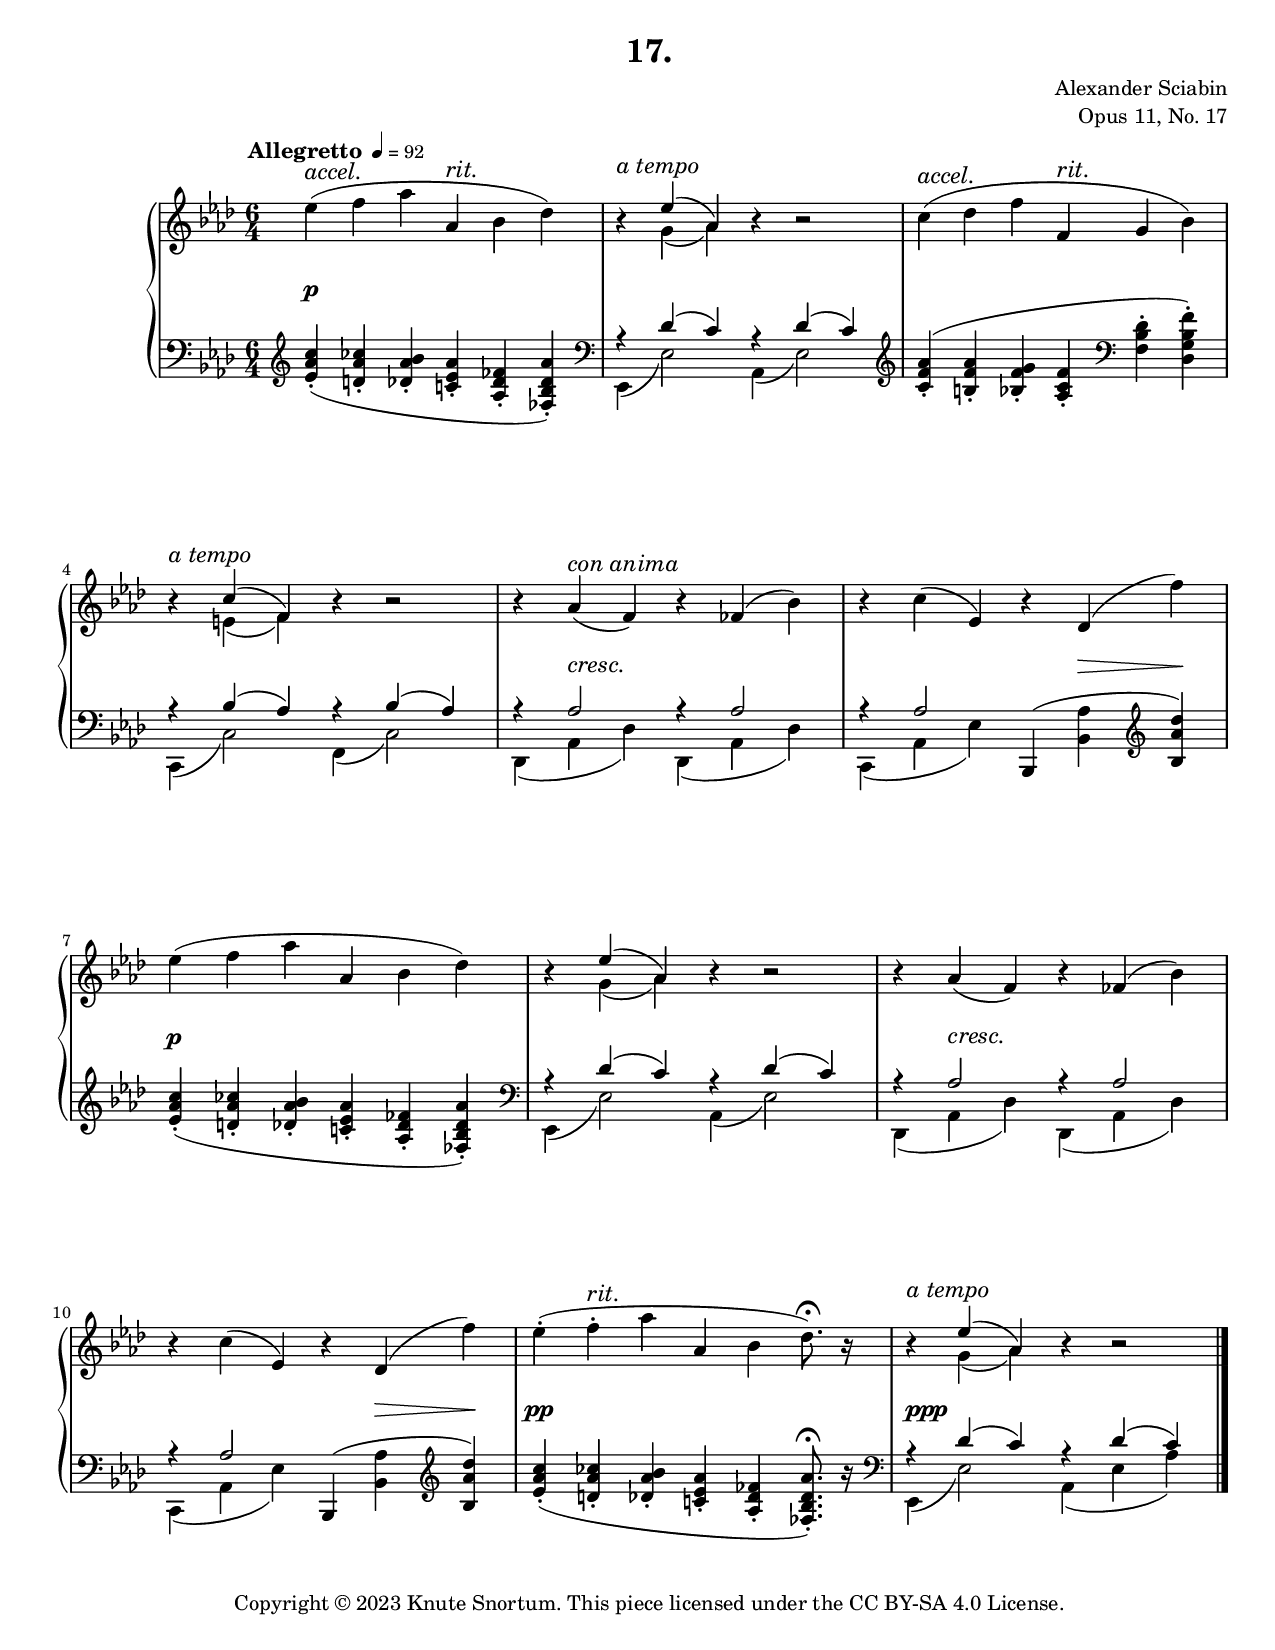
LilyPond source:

\version "2.24.0"

\include "includes/header-paper.ily"
%...+....1....+....2....+....3....+....4....+....5....+....6....+....7....+....

\version "2.24.0"
\language "english"

\include "global-variables.ily"
%%%%%%%%%%%%%%%%%%%%%%%%%%%%%%
%%% Force the initial clef %%%
%%%%%%%%%%%%%%%%%%%%%%%%%%%%%%

% Append markup in the text property to the grob
#(define (append-markup grob old-stencil)
  (ly:stencil-combine-at-edge
    old-stencil X RIGHT (ly:text-interface::print grob)))

trebleToBass = {
  \clef bass
  % Fake staff clef appearance
  \once \override Staff.Clef.glyph-name = #"clefs.G"
  \once \override Staff.Clef.Y-offset = #-1
  % Make sure any key signatures will printed with respect to
  % correct middle c position expected for treble clef
  \once \set Staff.middleCClefPosition = -6
  % Append change clef to the time signature
  \once \override Staff.TimeSignature.text = \markup {
    \hspace #1.2
    \raise #1
    \musicglyph "clefs.F_change"
  }
  \once \override Staff.TimeSignature.stencil = #(lambda (grob)
    (append-markup grob (ly:time-signature::print grob)))
}

bassToTreble = {
  \clef treble
  % Fake staff clef appearance
  \once \override Staff.Clef.glyph-name = #"clefs.F"
  \once \override Staff.Clef.Y-offset = #1
  % Make sure any key signatures will printed with respect to
  % correct middle c position expected for bass clef
  \once \set Staff.middleCClefPosition = 6
  % Append change clef to the time signature
  \once \override Staff.TimeSignature.text = \markup {
    \hspace #1.2
    \lower #1
    \musicglyph "clefs.G_change"
  }
  \once \override Staff.TimeSignature.stencil = #(lambda (grob)
    (append-markup grob (ly:time-signature::print grob)))
}


%% Music %%%

tempoMarkup = 
\markup {
  \large
  "Allegretto"
  \hspace #0.4
  \small {
    \raise #0.4
    \note { 4 } #UP 
    \normal-text
    "= 92"
  }
}

global = {
  \time 6/4
  \key af \major
  \accidentalStyle piano
}

rightHandUpper = \relative {
  ef''4(^\accel f af af,^\rit bf df) |
  r4^\aTempo \voiceOne ef( af,) \oneVoice r r2 |
  c4(^\accel df f f,^\rit g bf) |
  r4^\aTempo \voiceOne c( f,) \oneVoice r4 r2 |
  r4 af(^\conAnima f) r ff( bf) |
  r4 c( ef,) r df( f') |
  ef4( f af af, bf df) |
  r4 \voiceOne ef( af,) \oneVoice r r2 |
  
  \barNumberCheck 9
  r4 af( f) r ff( bf) |
  r4 c( ef,) r df( f') |
  ef4-.( f-.^\rit af af, bf df8.)\fermata r16 |
  r4^\aTempo \voiceOne ef( af,) \oneVoice r r2 |
  \bar "|."
}

rightHandLower = \relative {
  \voiceTwo 
  s1. |
  s4 g'( af) s2. |
  s1. |
  s4 e( f) s2. |
  s1. * 3 |
  s4 g( af) s2. |
  
  \barNumberCheck 9
  s1. * 3 |
  s4 g( af) s2. |
}

rightHand = {
  \global
  <<
    \new Voice \rightHandUpper
    \new Voice \rightHandLower
  >>
}

leftHandUpper = \relative {
  \voiceThree 
  s1. |
  \clef bass r4 df'( c) r df( c) |
  s1. |
  r4 bf( af) r bf( af) |
  r4 af2 r4 af2 |
  r4 af2 s2. |
  s1. |
  r4 df( c) r df( c) |
  
  \barNumberCheck 9
  r4 af2 r4 af2 |
  r4 af2 s2. |
  s1. |
  r4 df( c) r df( c) |
}

leftHandLower = \relative {
  \bassToTreble
  <ef' af c>4-.( <d af' cf>-. <df af' bf>-. <c ef af>-. <af df ff>-.
    <ff bf df af'>-.) |
  \clef bass \voiceFour ef,4( ef'2) af,4( ef'2) |
  \clef treble \oneVoice <c' f af>4-.( <b f' af>-. <bf f' g>-. <af c f>-.
    \clef bass <f bf df>-. <df g bf f'>-.) |
  \voiceFour c,4( c'2) f,4( c'2) |
  df,4( af' df) df,( af' df) |
  c,4( af' ef') \oneVoice bf,( <bf' af'> \clef treble <bf' af'df>) |
  <ef af c>4-.( <d af' cf>-. <df af' bf>-. <c ef af>-. <af df ff>-.
    <ff bf df af'>-.) |
  \clef bass \voiceFour ef,4( ef'2) af,4( ef'2) |
  
  \barNumberCheck 9
  df,4( af' df) df,( af' df) |
  c,4( af' ef') \oneVoice bf,( <bf' af'> \clef treble <bf' af'df>) |
  <ef af c>4-.( <d af' cf>-. <df af' bf>-. <c ef af>-. <af df ff>-.
    <ff bf df af'>8.-.)\fermata r16 |
  \clef bass \voiceFour ef,4( ef'2) af,4( ef' af) |
}

leftHand = {
  \global
  <<
    \new Voice \leftHandUpper
    \new Voice \leftHandLower
  >>
}

dynamics = {
  \override DynamicTextSpanner.style = #'none
  s1.\p |
  s1. * 3 |
  s4 s2\cresc s2. |
  s2. s4 s\> s\! |
  s1.\p |
  s1. |
  
  \barNumberCheck 9
  s4 s2\cresc s2. |
  s2. s4 s\> s\! |
  s1.\pp |
  s1.-\tweak X-offset 0 \ppp |
}

% MIDI only
pedal = {
  s4\sd s\su\sd s\su\sd s\su\sd s\su\sd s\su\sd |
  s2\su\sd s4\su s2\sd s4\su |
  s4\sd s\su\sd s\su\sd s\su\sd s\su\sd s\su\sd |
  s2\su\sd s4\su s2\sd s4\su |
  s2.\sd s\su\sd |
  s2.\su\sd s\su\sd |
  s4\su\sd s\su\sd s\su\sd s\su\sd s\su\sd s\su\sd |
  s2\su\sd s4\su s2\sd s4\su |
  
  \barNumberCheck 9
  s2.\sd s\su\sd |
  s2.\su\sd s\su\sd |
  s4\su\sd s\su\sd s\su\sd s\su\sd s\su\sd s8.\su\sd s16\su |
  s2\sd s4\su s2\sd s4\su |
}

tempi = {
  \textMark \markup \tempo-markup Allegretto #2 #0 92
  \set Score.tempoHideNote = ##t
  \tempo 4 = 112
  s4 \tempo 4 = 120 s \tempo 4 = 126 s \tempo 4 = 120 s \tempo 4 = 112 s 
    \tempo 4 = 104 s |
  \tempo 4 = 112 s1. |
  s4 \tempo 4 = 120 s \tempo 4 = 126 s \tempo 4 = 120 s \tempo 4 = 112 s 
    \tempo 4 = 104 s |
  \tempo 4 = 112 s1. |
  s1. * 2 |
  s4 \tempo 4 = 120 s \tempo 4 = 126 s \tempo 4 = 120 s \tempo 4 = 112 s 
    \tempo 4 = 104 s |
  \tempo 4 = 112 s1. |
  
  \barNumberCheck 9
  s1. * 2 |
  s4 \tempo 4 = 120 s \tempo 4 = 126 s \tempo 4 = 120 s \tempo 4 = 112 s 
    \tempo 4 = 60 s |
  \tempo 4 = 112 s1. |
}

forceBreaks = {
  s1. \noBreak
  s1. \noBreak
  s1. \break
  s1. \noBreak
  s1. \noBreak
  s1. \break
  s1. \noBreak
  s1. \noBreak
  s1. \break
  s1. \noBreak
  s1. \noBreak
  s1. 
}

preludeSeventeenNotes =
\score {
  \header {
    title = "17."
    composer = "Alexander Sciabin"
    opus = "Opus 11, No. 17"
  }
  \keepWithTag layout  
  \new PianoStaff \with {
    \override StaffGrouper.staff-staff-spacing.padding = 5
  } <<
    \new Staff = "upper" \rightHand
    \new Dynamics \dynamics
    \new Staff = "lower" \leftHand
    \new Devnull \tempi
    \new Devnull \forceBreaks
  >>
  \layout {}
}

\include "articulate.ly"

preludeSeventeenMidi =
\book {
  \bookOutputName "prelude-op11-no17"
  \score {
    \keepWithTag midi
    \articulate <<
      \new Staff = "upper" << \rightHand \dynamics \pedal \tempi >>
      \new Staff = "lower" << \leftHand \dynamics \pedal \tempi >>
    >>
    \midi {}
  }
}


\preludeSeventeenNotes
\preludeSeventeenMidi
